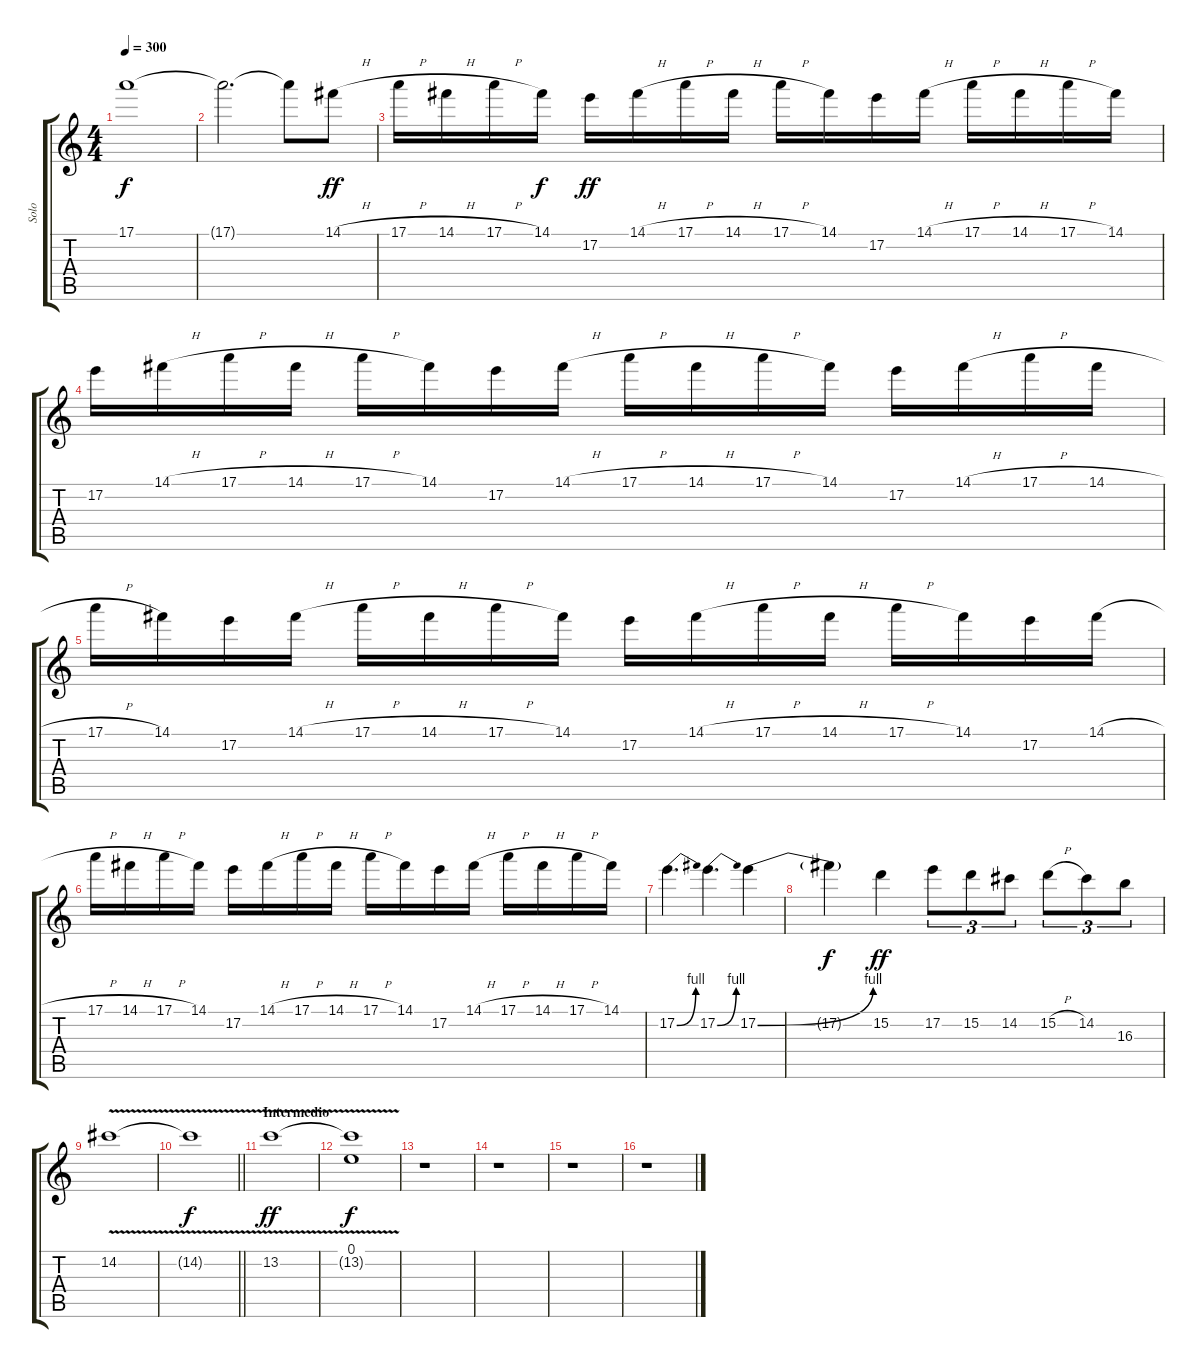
\track ("Solo" "Solo") {instrument distortionguitar}
\staff {score tabs}
\tuning (E4 B3 G3 D3 A2 E2) {hide}
\ts (4 4)
\tempo 300
\clef g2
\ks c
17.1{t}.1{dy f} |
17.1{t}.2{d} 17.1{t}.8 14.1{h}.8{dy ff} |
17.1{h}.16 14.1{h}.16 17.1{h}.16 14.1.16{dy f} 17.2.16{dy ff} 14.1{h}.16 17.1{h}.16 14.1{h}.16 17.1{h}.16 14.1.16 17.2.16 14.1{h}.16 17.1{h}.16 14.1{h}.16 17.1{h}.16 14.1.16 |
17.2.16 14.1{h}.16 17.1{h}.16 14.1{h}.16 17.1{h}.16 14.1.16 17.2.16 14.1{h}.16 17.1{h}.16 14.1{h}.16 17.1{h}.16 14.1.16 17.2.16 14.1{h}.16 17.1{h}.16 14.1{h}.16 |
17.1{h}.16 14.1.16 17.2.16 14.1{h}.16 17.1{h}.16 14.1{h}.16 17.1{h}.16 14.1.16 17.2.16 14.1{h}.16 17.1{h}.16 14.1{h}.16 17.1{h}.16 14.1.16 17.2.16 14.1{h}.16 |
17.1{h}.16 14.1{h}.16 17.1{h}.16 14.1.16 17.2.16 14.1{h}.16 17.1{h}.16 14.1{h}.16 17.1{h}.16 14.1.16 17.2.16 14.1{h}.16 17.1{h}.16 14.1{h}.16 17.1{h}.16 14.1.16 |
17.2{be (bend 0 0 60 4)}.4{d} 17.2{be (bend 0 0 60 4)}.4{d} 17.2{be (bend 0 0 60 4)}.4 |
17.2{t}.4{dy f} 15.2.4{dy ff} 17.2.8{tu (3 2)} 15.2.8{tu (3 2)} 14.2.8{tu (3 2)} 15.2{h}.8{tu (3 2)} 14.2.8{tu (3 2)} 16.3.8{tu (3 2)} |
14.2{v}.1 |
\barLineRight lightlight
14.2{t}.1{dy f} |
\section ("" "Intermedio ")
13.2{v}.1{dy ff} |
(0.1 13.2{t}).1{dy f} |
r.1 |
r.1 |
r.1 |
r.1
